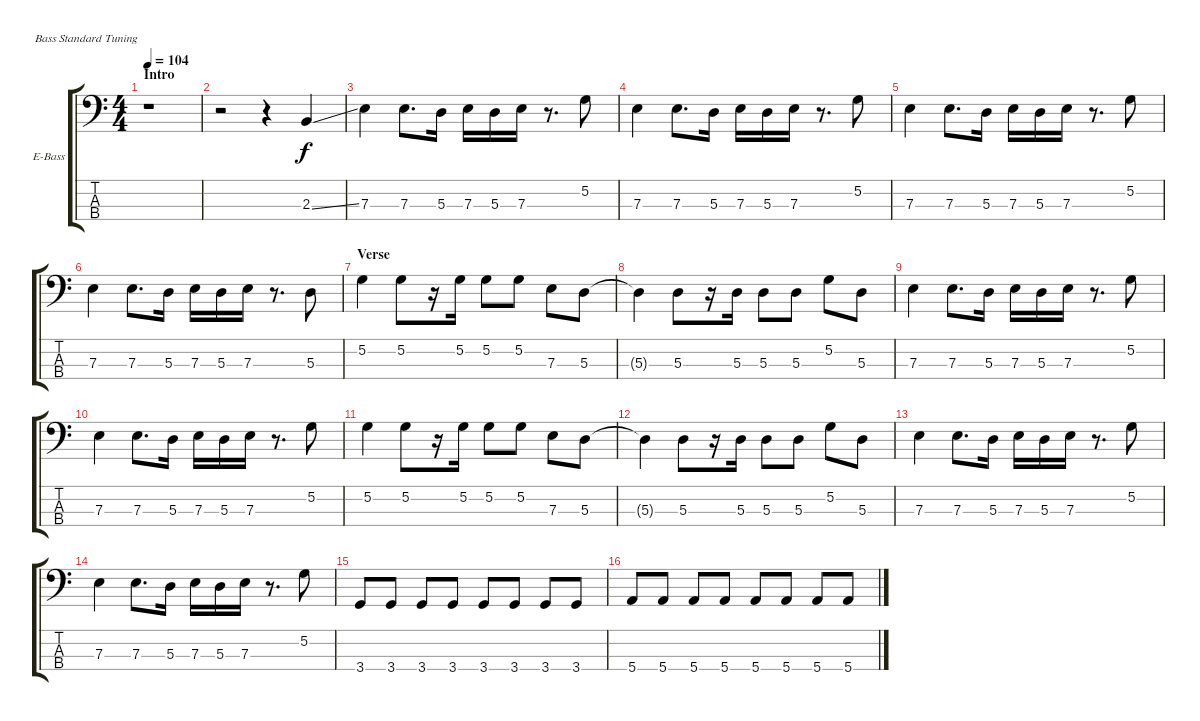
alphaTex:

\defaultSystemsLayout 4
\bracketExtendMode groupsimilarinstruments
\firstSystemTrackNameOrientation horizontal
\otherSystemsTrackNameOrientation horizontal
\track ("Electric Bass" "E-Bass") {instrument electricbassfinger}
\staff {score tabs}
\tuning (G2 D2 A1 E1)
\ts (4 4)
\section ("" "Intro")
\tempo 104
\clef f4
\ks c
r.1{dy f instrument electricbassfinger} |
r.2 r.4 2.3{ss}.4 |
7.3.4 7.3.8{d} 5.3.16 7.3.16 5.3.16 7.3.16 r.8{d} 5.2.8 |
7.3.4 7.3.8{d} 5.3.16 7.3.16 5.3.16 7.3.16 r.8{d} 5.2.8 |
7.3.4 7.3.8{d} 5.3.16 7.3.16 5.3.16 7.3.16 r.8{d} 5.2.8 |
7.3.4 7.3.8{d} 5.3.16 7.3.16 5.3.16 7.3.16 r.8{d} 5.3.8 |
\section ("" "Verse")
5.2.4 5.2.8 r.16 5.2.16 5.2.8 5.2.8 7.3.8 5.3.8 |
5.3{t}.4 5.3.8 r.16 5.3.16 5.3.8 5.3.8 5.2.8 5.3.8 |
7.3.4 7.3.8{d} 5.3.16 7.3.16 5.3.16 7.3.16 r.8{d} 5.2.8 |
7.3.4 7.3.8{d} 5.3.16 7.3.16 5.3.16 7.3.16 r.8{d} 5.2.8 |
5.2.4 5.2.8 r.16 5.2.16 5.2.8 5.2.8 7.3.8 5.3.8 |
5.3{t}.4 5.3.8 r.16 5.3.16 5.3.8 5.3.8 5.2.8 5.3.8 |
7.3.4 7.3.8{d} 5.3.16 7.3.16 5.3.16 7.3.16 r.8{d} 5.2.8 |
7.3.4 7.3.8{d} 5.3.16 7.3.16 5.3.16 7.3.16 r.8{d} 5.2.8 |
3.4.8 3.4.8 3.4.8 3.4.8 3.4.8 3.4.8 3.4.8 3.4.8 |
5.4.8 5.4.8 5.4.8 5.4.8 5.4.8 5.4.8 5.4.8 5.4.8
